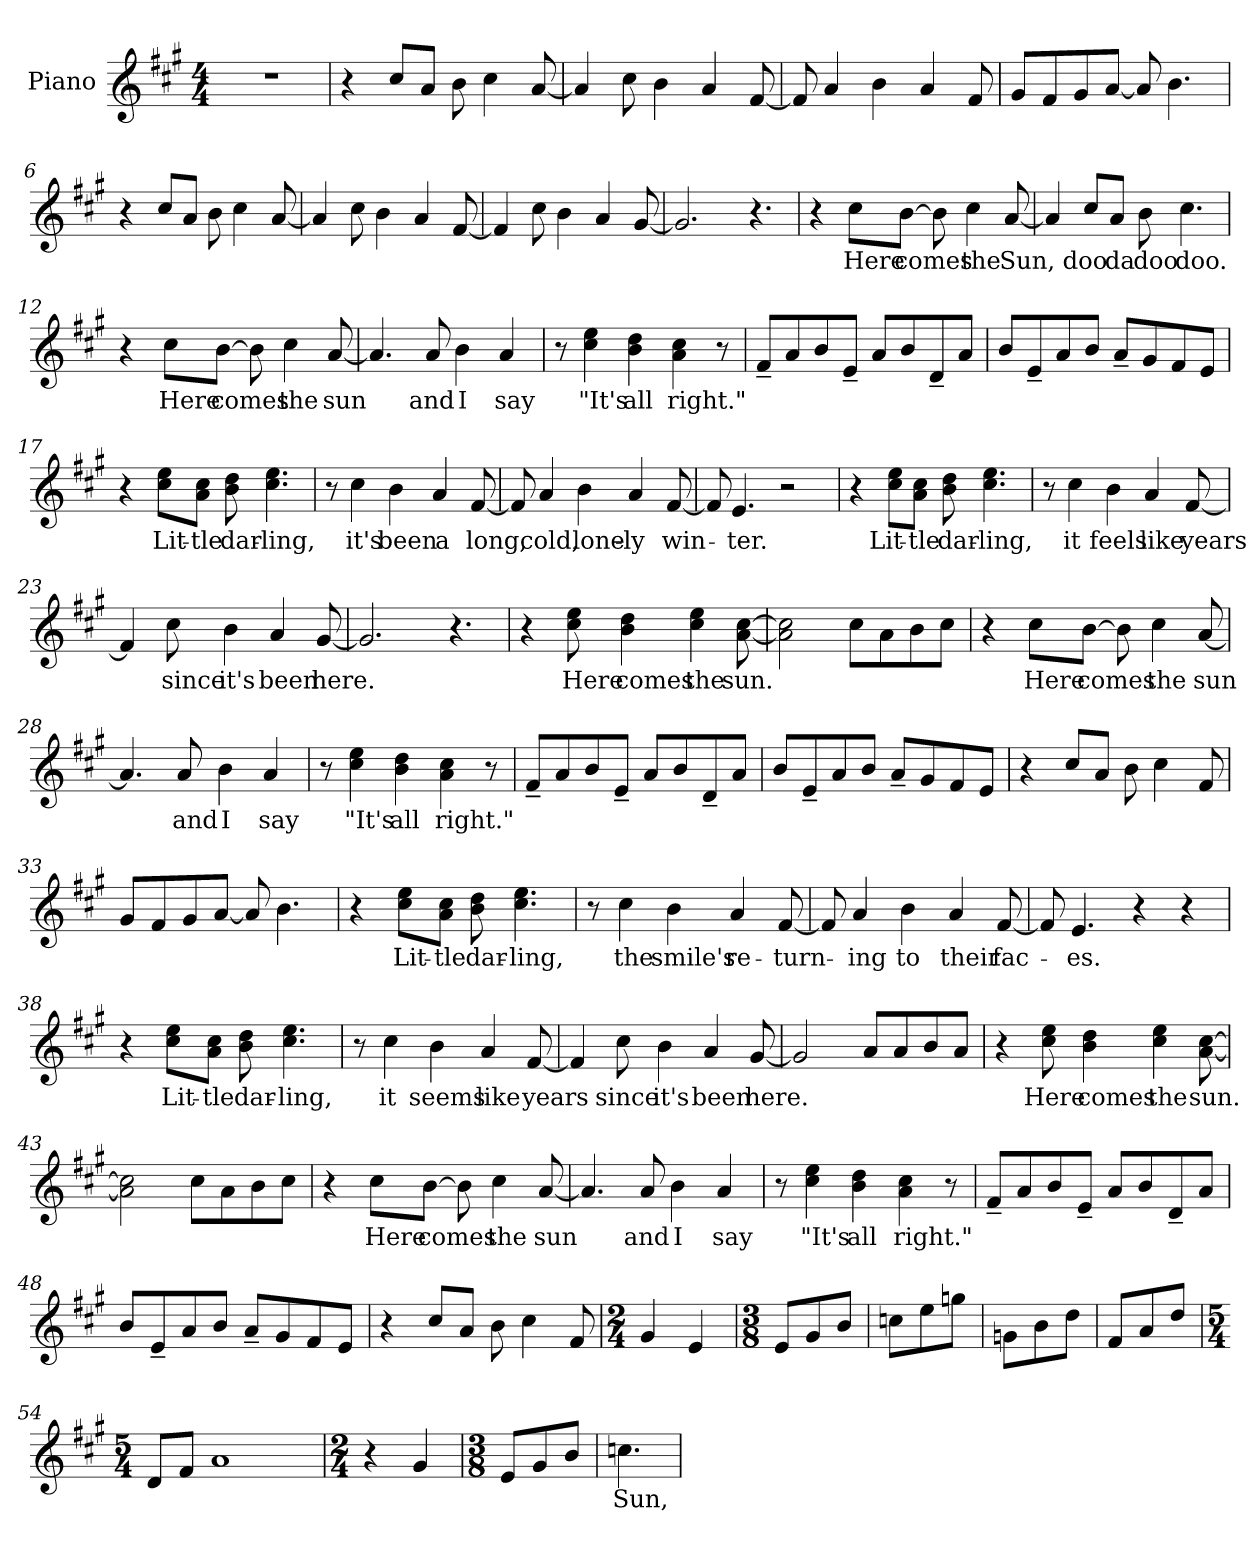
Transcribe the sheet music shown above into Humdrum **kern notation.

**kern	**text
*part1	*part1
*staff1	*staff1
*I"Piano	*
*I'Pno	*
*k[f#c#g#]	*
*A:	*
*M4/4	*
=1	=1
1r	.
=2	=2
4r	.
8cc#/L	.
8a/J	.
8b\	.
4cc#\	.
[8a/	.
=3	=3
4a/]	.
8cc#\	.
4b\	.
4a/	.
[8f#/	.
=4	=4
8f#/]	.
4a/	.
4b\	.
4a/	.
8f#/	.
=5	=5
8g#/L	.
8f#/	.
8g#/	.
[8a/J	.
8a/]	.
4.b\	.
=6	=6
4r	.
8cc#/L	.
8a/J	.
8b\	.
4cc#\	.
[8a/	.
=7	=7
4a/]	.
8cc#\	.
4b\	.
4a/	.
[8f#/	.
=8	=8
4f#/]	.
8cc#\	.
4b\	.
4a/	.
[8g#/	.
=9	=9
2.g#/]	.
4.r	.
!!LO:LB:g=z
=10	=10
4r	.
8cc#\L	Here
[8b\J	comes
8b\]	.
4cc#\	the
[8a/	Sun,
=11	=11
4a/]	.
8cc#/L	doo
8a/J	da
8b\	doo
4.cc#\	doo.
=12	=12
4r	.
8cc#\L	Here
[8b\J	comes
8b\]	.
4cc#\	the
[8a/	sun
=13	=13
4.a/]	.
8a/	and
4b\	I
4a/	say
=14	=14
8r	.
4cc#\ 4ee\	"It's
4b\ 4dd\	all
4a\ 4cc#\	right."
8r	.
!!LO:LB:g=z
=15	=15
8f#~/L	.
8a/	.
8b/	.
8e~/J	.
8a/L	.
8b/	.
8d~/	.
8a/J	.
=16	=16
8b/L	.
8e~/	.
8a/	.
8b/J	.
8a~/L	.
8g#/	.
8f#/	.
8e/J	.
!!LO:LB:g=z
=17	=17
4r	.
8cc#\ 8ee\L	Lit-
8a\ 8cc#\J	-tle
8b\ 8dd\	dar-
4.cc#\ 4.ee\	-ling,
=18	=18
8r	.
4cc#\	it's
4b\	been
4a/	a
[8f#/	long,
=19	=19
8f#/]	.
4a/	cold,
4b\	lone-
4a/	-ly
[8f#/	win-
=20	=20
8f#/]	.
4.e/	-ter.
2r	.
!!LO:LB:g=z
=21	=21
4r	.
8cc#\ 8ee\L	Lit-
8a\ 8cc#\J	-tle
8b\ 8dd\	dar-
4.cc#\ 4.ee\	-ling,
=22	=22
8r	.
4cc#\	it
4b\	feels
4a/	like
[8f#/	years
=23	=23
4f#/]	.
8cc#\	since
4b\	it's
4a/	been
[8g#/	here.
=24	=24
2.g#/]	.
4.r	.
!!LO:LB:g=z
=25	=25
4r	.
8cc#\ 8ee\	Here
4b\ 4dd\	comes
4cc#\ 4ee\	the
[8a\ [8cc#\	sun.
=26	=26
2a\] 2cc#\]	.
8cc#\L	.
8a\	.
8b\	.
8cc#\J	.
=27	=27
4r	.
8cc#\L	Here
[8b\J	comes
8b\]	.
4cc#\	the
[8a/	sun
=28	=28
4.a/]	.
8a/	and
4b\	I
4a/	say
=29	=29
8r	.
4cc#\ 4ee\	"It's
4b\ 4dd\	all
4a\ 4cc#\	right."
8r	.
!!LO:LB:g=z
=30	=30
8f#~/L	.
8a/	.
8b/	.
8e~/J	.
8a/L	.
8b/	.
8d~/	.
8a/J	.
=31	=31
8b/L	.
8e~/	.
8a/	.
8b/J	.
8a~/L	.
8g#/	.
8f#/	.
8e/J	.
=32	=32
4r	.
8cc#/L	.
8a/J	.
8b\	.
4cc#\	.
8f#/	.
=33	=33
8g#/L	.
8f#/	.
8g#/	.
[8a/J	.
8a/]	.
4.b\	.
!!LO:LB:g=z
=34	=34
4r	.
8cc#\ 8ee\L	Lit-
8a\ 8cc#\J	-tle
8b\ 8dd\	dar-
4.cc#\ 4.ee\	-ling,
=35	=35
8r	.
4cc#\	the
4b\	smile's
4a/	re-
[8f#/	-turn-
=36	=36
8f#/]	.
4a/	-ing
4b\	to
4a/	their
[8f#/	fac-
=37	=37
8f#/]	.
4.e/	-es.
4r	.
4r	.
!!LO:LB:g=z
=38	=38
4r	.
8cc#\ 8ee\L	Lit-
8a\ 8cc#\J	-tle
8b\ 8dd\	dar-
4.cc#\ 4.ee\	-ling,
=39	=39
8r	.
4cc#\	it
4b\	seems
4a/	like
[8f#/	years
=40	=40
4f#/]	.
8cc#\	since
4b\	it's
4a/	been
[8g#/	here.
=41	=41
2g#/]	.
8a/L	.
8a/	.
8b/	.
8a/J	.
!!LO:LB:g=z
=42	=42
4r	.
8cc#\ 8ee\	Here
4b\ 4dd\	comes
4cc#\ 4ee\	the
[8a\ [8cc#\	sun.
=43	=43
2a\] 2cc#\]	.
8cc#\L	.
8a\	.
8b\	.
8cc#\J	.
=44	=44
4r	.
8cc#\L	Here
[8b\J	comes
8b\]	.
4cc#\	the
[8a/	sun
=45	=45
4.a/]	.
8a/	and
4b\	I
4a/	say
=46	=46
8r	.
4cc#\ 4ee\	"It's
4b\ 4dd\	all
4a\ 4cc#\	right."
8r	.
!!LO:PB:g=z
=47	=47
8f#~/L	.
8a/	.
8b/	.
8e~/J	.
8a/L	.
8b/	.
8d~/	.
8a/J	.
=48	=48
8b/L	.
8e~/	.
8a/	.
8b/J	.
8a~/L	.
8g#/	.
8f#/	.
8e/J	.
=49	=49
4r	.
8cc#/L	.
8a/J	.
8b\	.
4cc#\	.
8f#/	.
=50	=50
*M2/4	*
4g#/	.
4e/	.
=51	=51
*M3/8	*
8e/L	.
8g#/	.
8b/J	.
=52	=52
8ccn\L	.
8ee\	.
8ggn\J	.
=53	=53
8gn\L	.
8b\	.
8dd\J	.
=53X1	=53X1
8f#/L	.
8a/	.
8dd/J	.
=54	=54
*M5/4	*
8d/L	.
8f#/J	.
1a	.
!!LO:LB:g=z
=55	=55
*M2/4	*
4r	.
4g#/	.
=56	=56
*M3/8	*
8e/L	.
8g#/	.
8b/J	.
=57	=57
4.ccn\	Sun,
=	=
*-	*-
